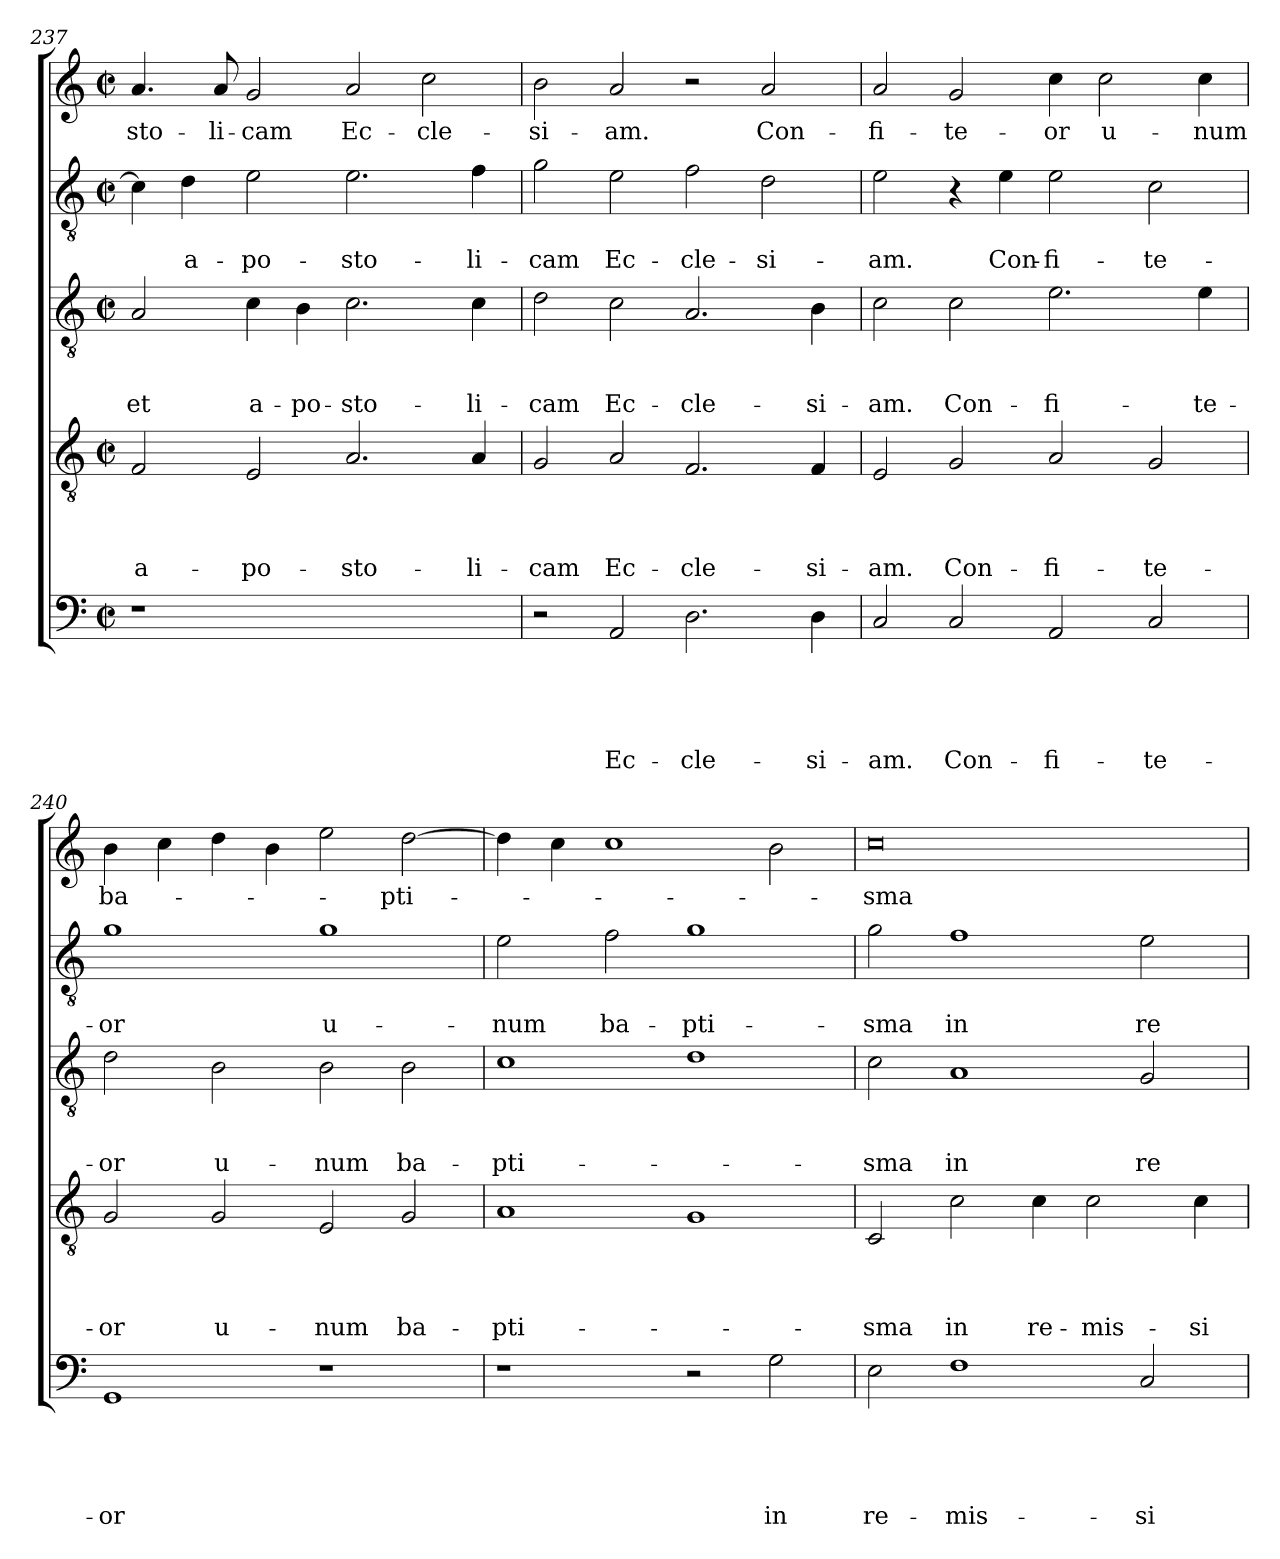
**kern	**text	**text	**text	**text	**text	**kern	**text	**text	**text	**text	**kern	**text	**text	**text	**kern	**text	**text	**kern	**text
*part5	*part5	*part5	*part5	*part5	*part5	*part4	*part4	*part4	*part4	*part4	*part3	*part3	*part3	*part3	*part2	*part2	*part2	*part1	*part1
*staff5	*staff5	*staff5	*staff5	*staff5	*staff5	*staff4	*staff4	*staff4	*staff4	*staff4	*staff3	*staff3	*staff3	*staff3	*staff2	*staff2	*staff2	*staff1	*staff1
!!LO:LB:g=z
*clefF4	*	*	*	*	*	*clefGv2	*	*	*	*	*clefGv2	*	*	*	*clefGv2	*	*	*clefG2	*
*k[]	*	*	*	*	*	*k[]	*	*	*	*	*k[]	*	*	*	*k[]	*	*	*k[]	*
*C:	*	*	*	*	*	*C:	*	*	*	*	*C:	*	*	*	*C:	*	*	*C:	*
*M2/2	*	*	*	*	*	*M2/2	*	*	*	*	*M2/2	*	*	*	*M2/2	*	*	*M2/2	*
*met(c|)	*	*	*	*	*	*met(c|)	*	*	*	*	*met(c|)	*	*	*	*met(c|)	*	*	*met(c|)	*
=237	=237	=237	=237	=237	=237	=237	=237	=237	=237	=237	=237	=237	=237	=237	=237	=237	=237	=237	=237
1r	.	.	.	.	.	2F/	.	.	.	a-	2A/	.	.	et	4c\]	.	.	4.a/	-sto-
.	.	.	.	.	.	.	.	.	.	.	.	.	.	.	4d\	.	a-	.	.
.	.	.	.	.	.	.	.	.	.	.	.	.	.	.	.	.	.	8a/	-li-
.	.	.	.	.	.	2E/	.	.	.	-po-	4c\	.	.	a-	2e\	.	-po-	2g/	-cam
.	.	.	.	.	.	.	.	.	.	.	4B\	.	.	-po-	.	.	.	.	.
1ryy	.	.	.	.	.	2.A/	.	.	.	-sto-	2.c\	.	.	-sto-	2.e\	.	-sto-	2a/	Ec-
.	.	.	.	.	.	.	.	.	.	.	.	.	.	.	.	.	.	2cc\	-cle-
.	.	.	.	.	.	4A/	.	.	.	-li-	4c\	.	.	-li-	4f\	.	-li-	.	.
=238	=238	=238	=238	=238	=238	=238	=238	=238	=238	=238	=238	=238	=238	=238	=238	=238	=238	=238	=238
2r	.	.	.	.	.	2G/	.	.	.	-cam	2d\	.	.	-cam	2g\	.	-cam	2b\	-si-
2AA/	.	.	.	.	Ec-	2A/	.	.	.	Ec-	2c\	.	.	Ec-	2e\	.	Ec-	2a/	-am.
2.D\	.	.	.	.	-cle-	2.F/	.	.	.	-cle-	2.A/	.	.	-cle-	2f\	.	-cle-	2r	.
.	.	.	.	.	.	.	.	.	.	.	.	.	.	.	2d\	.	-si-	2a/	Con-
4D\	.	.	.	.	-si-	4F/	.	.	.	-si-	4B\	.	.	-si-	.	.	.	.	.
=239	=239	=239	=239	=239	=239	=239	=239	=239	=239	=239	=239	=239	=239	=239	=239	=239	=239	=239	=239
2C/	.	.	.	.	-am.	2E/	.	.	.	-am.	2c\	.	.	-am.	2e\	.	-am.	2a/	-fi-
2C/	.	.	.	.	Con-	2G/	.	.	.	Con-	2c\	.	.	Con-	4r	.	.	2g/	-te-
.	.	.	.	.	.	.	.	.	.	.	.	.	.	.	4e\	.	Con-	.	.
2AA/	.	.	.	.	-fi-	2A/	.	.	.	-fi-	2.e\	.	.	-fi-	2e\	.	-fi-	4cc\	-or
.	.	.	.	.	.	.	.	.	.	.	.	.	.	.	.	.	.	2cc\	u-
2C/	.	.	.	.	-te-	2G/	.	.	.	-te-	.	.	.	.	2c\	.	-te-	.	.
.	.	.	.	.	.	.	.	.	.	.	4e\	.	.	-te-	.	.	.	4cc\	-num
=240	=240	=240	=240	=240	=240	=240	=240	=240	=240	=240	=240	=240	=240	=240	=240	=240	=240	=240	=240
1GG	.	.	.	.	-or	2G/	.	.	.	-or	2d\	.	.	-or	1g	.	-or	4b\	ba-
.	.	.	.	.	.	.	.	.	.	.	.	.	.	.	.	.	.	4cc\	.
.	.	.	.	.	.	2G/	.	.	.	u-	2B\	.	.	u-	.	.	.	4dd\	.
.	.	.	.	.	.	.	.	.	.	.	.	.	.	.	.	.	.	4b\	.
1r	.	.	.	.	.	2E/	.	.	.	-num	2B\	.	.	-num	1g	.	u-	2ee\	.
.	.	.	.	.	.	2G/	.	.	.	ba-	2B\	.	.	ba-	.	.	.	[2dd\	-pti-
=241	=241	=241	=241	=241	=241	=241	=241	=241	=241	=241	=241	=241	=241	=241	=241	=241	=241	=241	=241
1r	.	.	.	.	.	1A	.	.	.	-pti-	1c	.	.	-pti-	2e\	.	-num	4dd\]	.
.	.	.	.	.	.	.	.	.	.	.	.	.	.	.	.	.	.	4cc\	.
.	.	.	.	.	.	.	.	.	.	.	.	.	.	.	2f\	.	ba-	1cc	.
2r	.	.	.	.	.	1G	.	.	.	.	1d	.	.	.	1g	.	-pti-	.	.
2G\	.	.	.	.	in	.	.	.	.	.	.	.	.	.	.	.	.	2b\	.
!!LO:PB:g=z
=242	=242	=242	=242	=242	=242	=242	=242	=242	=242	=242	=242	=242	=242	=242	=242	=242	=242	=242	=242
2E\	.	.	.	.	re-	2C/	.	.	.	-sma	2c\	.	.	-sma	2g\	.	-sma	0cc	-sma
1F	.	.	.	.	-mis-	2c\	.	.	.	in	1A	.	.	in	1f	.	in	.	.
.	.	.	.	.	.	4c\	.	.	.	re-	.	.	.	.	.	.	.	.	.
.	.	.	.	.	.	2c\	.	.	.	-mis-	.	.	.	.	.	.	.	.	.
2C/	.	.	.	.	-si-	.	.	.	.	.	2G/	.	.	re-	2e\	.	re-	.	.
.	.	.	.	.	.	4c\	.	.	.	-si-	.	.	.	.	.	.	.	.	.
=	=	=	=	=	=	=	=	=	=	=	=	=	=	=	=	=	=	=	=
*-	*-	*-	*-	*-	*-	*-	*-	*-	*-	*-	*-	*-	*-	*-	*-	*-	*-	*-	*-
